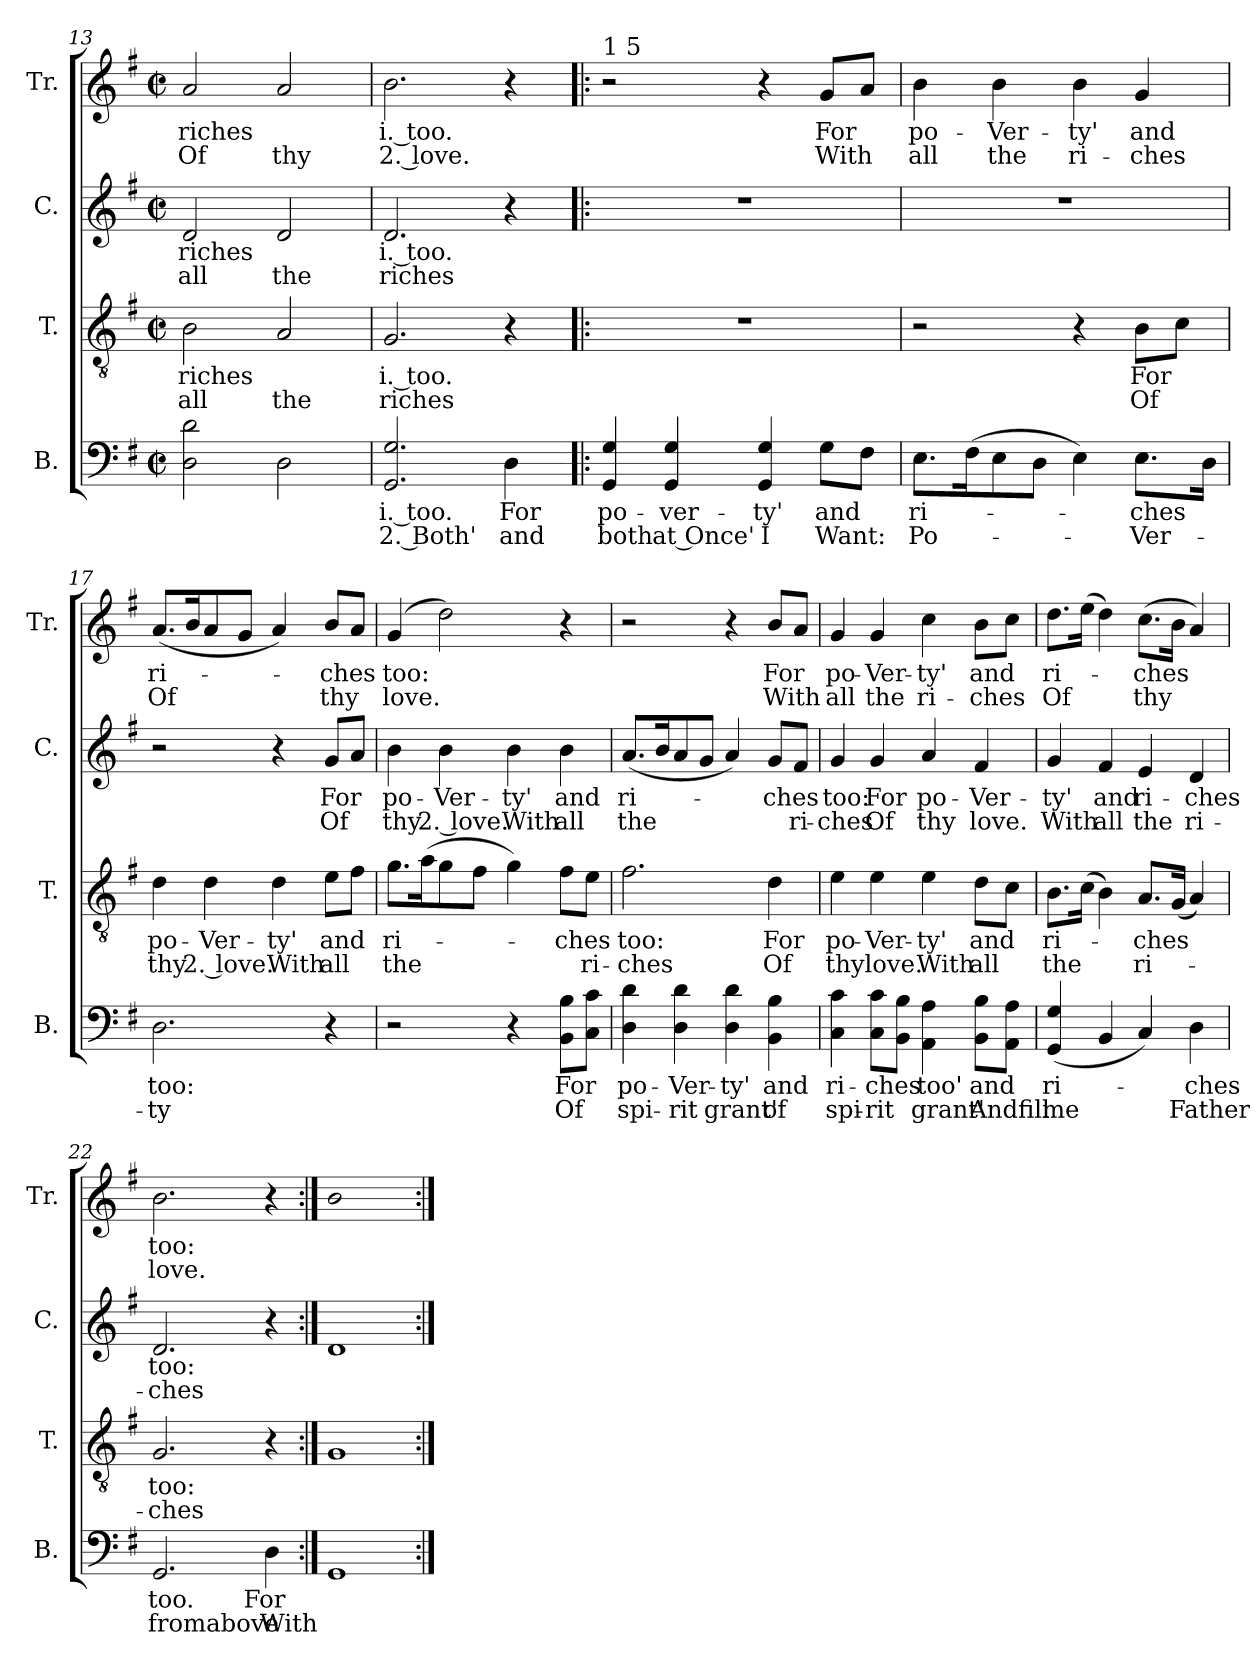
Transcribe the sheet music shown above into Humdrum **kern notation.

**kern	**text	**text	**kern	**text	**text	**kern	**text	**text	**kern	**text	**text
*part4	*part4	*part4	*part3	*part3	*part3	*part2	*part2	*part2	*part1	*part1	*part1
*staff4	*staff4	*staff4	*staff3	*staff3	*staff3	*staff2	*staff2	*staff2	*staff1	*staff1	*staff1
*I"B.	*	*	*I"T.	*	*	*I"C.	*	*	*I"Tr.	*	*
*I'B.	*	*	*I'T.	*	*	*I'C.	*	*	*I'Tr.	*	*
*clefF4	*	*	*clefGv2	*	*	*clefG2	*	*	*clefG2	*	*
*k[f#]	*	*	*k[f#]	*	*	*k[f#]	*	*	*k[f#]	*	*
*G:	*	*	*G:	*	*	*G:	*	*	*G:	*	*
*M2/2	*	*	*M2/2	*	*	*M2/2	*	*	*M2/2	*	*
*met(c|)	*	*	*met(c|)	*	*	*met(c|)	*	*	*met(c|)	*	*
=13	=13	=13	=13	=13	=13	=13	=13	=13	=13	=13	=13
!	!	!	!LO:N:head=open	!LO:LY:b	!LO:LY:b	!	!LO:LY:b	!LO:LY:b	!	!LO:LY:b	!LO:LY:b
2D\ 2d\	.	.	2B\	riches	all	2d/	riches	all	2a/	riches	Of
!	!	!	!	!	!LO:LY:b	!	!	!LO:LY:b	!	!	!LO:LY:b
2D\	.	.	2A/	.	the	2d/	.	the	2a/	.	thy
!!LO:LB:g=z
=14	=14	=14	=14	=14	=14	=14	=14	=14	=14	=14	=14
!	!LO:LY:b:rj	!LO:LY:b:rj	!	!LO:LY:b:rj	!LO:LY:b:rj	!	!LO:LY:b:rj	!LO:LY:b:rj	!LO:N:head=open	!LO:LY:b:rj	!LO:LY:b:rj
2.GG/ 2.G/	i. too.	2. Both'	2.G/	i. too.	riches	2.d/	i. too.	riches	2.b\	i. too.	2. love.
!	!LO:LY:b	!LO:LY:b	!	!	!	!	!	!	!	!	!
4D\	For	and	4r	.	.	4r	.	.	4r	.	.
=15!|:	=15!|:	=15!|:	=15!|:	=15!|:	=15!|:	=15!|:	=15!|:	=15!|:	=15!|:	=15!|:	=15!|:
!	!	!	!	!	!	!	!	!	!LO:TX:a:t=1 5	!	!
!LO:N:n=1:head=solid	!	!	!	!	!	!	!	!	!	!	!
!LO:N:n=2:head=solid	!LO:LY:b	!LO:LY:b	!	!	!	!	!	!	!	!	!
4GG/ 4G/	po-	both	1r	.	.	1r	.	.	2r	.	.
!LO:N:n=1:head=solid	!	!	!	!	!	!	!	!	!	!	!
!LO:N:n=2:head=solid	!LO:LY:b	!LO:LY:b	!	!	!	!	!	!	!	!	!
4GG/ 4G/	-ver-	at Once'	.	.	.	.	.	.	.	.	.
!LO:N:n=1:head=solid	!	!	!	!	!	!	!	!	!	!	!
!LO:N:n=2:head=solid	!LO:LY:b:rj	!LO:LY:b:rj	!	!	!	!	!	!	!	!	!
4GG/ 4G/	-ty'	I	.	.	.	.	.	.	4r	.	.
!LO:N:head=solid	!LO:LY:b	!LO:LY:b	!	!	!	!	!	!	!LO:N:head=solid	!LO:LY:b	!LO:LY:b
8G\L	and	Want:	.	.	.	.	.	.	8g/L	For	With
!LO:N:head=solid	!	!	!	!	!	!	!	!	!	!	!
8F#\J	.	.	.	.	.	.	.	.	8a/J	.	.
=16	=16	=16	=16	=16	=16	=16	=16	=16	=16	=16	=16
!LO:N:head=solid	!LO:LY:b	!LO:LY:b	!	!	!	!	!	!	!LO:N:head=solid	!LO:LY:b	!LO:LY:b
8.E\L	ri-	Po-	2r	.	.	1r	.	.	4b\	po-	all
!LO:N:head=solid	!	!	!	!	!	!	!	!	!	!	!
(>16F#\k	.	.	.	.	.	.	.	.	.	.	.
!LO:N:head=solid	!	!	!	!	!	!	!	!	!LO:N:head=solid	!LO:LY:b	!LO:LY:b
8E\	.	.	.	.	.	.	.	.	4b\	-Ver-	the
8D\J	.	.	.	.	.	.	.	.	.	.	.
!LO:N:head=solid	!	!	!	!	!	!	!	!	!LO:N:head=solid	!LO:LY:b	!LO:LY:b
4E\)	.	.	4r	.	.	.	.	.	4b\	-ty'	ri-
!LO:N:head=solid	!LO:LY:b	!LO:LY:b	!LO:N:head=solid	!LO:LY:b	!LO:LY:b	!	!	!	!LO:N:head=solid	!LO:LY:b	!LO:LY:b
8.E\L	-ches	-Ver-	8B\L	For	Of	.	.	.	4g/	and	-ches
!	!	!	!LO:N:head=solid	!	!	!	!	!	!	!	!
.	.	.	8c\J	.	.	.	.	.	.	.	.
16D\Jk	.	.	.	.	.	.	.	.	.	.	.
=17	=17	=17	=17	=17	=17	=17	=17	=17	=17	=17	=17
!	!LO:LY:b	!LO:LY:b	!	!LO:LY:b	!LO:LY:b	!	!	!	!	!LO:LY:b:rj	!LO:LY:b:rj
2.D\	too:	-ty	4d\	po-	thy	2r	.	.	(<8.a/L	ri-	Of
!	!	!	!	!	!	!	!	!	!LO:N:head=solid	!	!
.	.	.	.	.	.	.	.	.	16b/k	.	.
!	!	!	!	!LO:LY:b	!LO:LY:b	!	!	!	!	!	!
.	.	.	4d\	-Ver-	2. love.	.	.	.	8a/	.	.
!	!	!	!	!	!	!	!	!	!LO:N:head=solid	!	!
.	.	.	.	.	.	.	.	.	8g/J	.	.
!	!	!	!	!LO:LY:b	!LO:LY:b	!	!	!	!	!	!
.	.	.	4d\	-ty'	With	4r	.	.	4a/)	.	.
!	!	!	!LO:N:head=solid	!LO:LY:b	!LO:LY:b	!LO:N:head=solid	!LO:LY:b	!LO:LY:b	!LO:N:head=solid	!LO:LY:b	!LO:LY:b
4r	.	.	8e\L	and	all	8g/L	For	Of	8b/L	-ches	thy
!	!	!	!LO:N:head=solid	!	!	!	!	!	!	!	!
.	.	.	8f#\J	.	.	8a/J	.	.	8a/J	.	.
=18	=18	=18	=18	=18	=18	=18	=18	=18	=18	=18	=18
!	!	!	!LO:N:head=solid	!LO:LY:b	!LO:LY:b	!LO:N:head=solid	!LO:LY:b:rj	!LO:LY:b:rj	!LO:N:head=solid	!LO:LY:b	!LO:LY:b
2r	.	.	8.g\L	ri-	the	4b\	po-	thy	(4g/	too:	love.
.	.	.	(>16a\k	.	.	.	.	.	.	.	.
!	!	!	!LO:N:head=solid	!	!	!LO:N:head=solid	!LO:LY:b	!LO:LY:b	!	!	!
.	.	.	8g\	.	.	4b\	-Ver-	2. love.	2dd\)	.	.
!	!	!	!LO:N:head=solid	!	!	!	!	!	!	!	!
.	.	.	8f#\J	.	.	.	.	.	.	.	.
!	!	!	!LO:N:head=solid	!	!	!LO:N:head=solid	!LO:LY:b:rj	!LO:LY:b:rj	!	!	!
4r	.	.	4g\)	.	.	4b\	-ty'	With	.	.	.
!LO:N:n=1:head=solid	!	!	!	!	!	!	!	!	!	!	!
!LO:N:n=2:head=solid	!LO:LY:b	!LO:LY:b	!LO:N:head=solid	!LO:LY:b	!	!LO:N:head=solid	!LO:LY:b	!LO:LY:b	!	!	!
8BB\ 8B\L	For	Of	8f#\L	-ches	.	4b\	and	all	4r	.	.
!LO:N:n=1:head=solid	!	!	!	!	!	!	!	!	!	!	!
!LO:N:n=2:head=solid	!	!	!LO:N:head=solid	!	!LO:LY:b:rj	!	!	!	!	!	!
8C\ 8c\J	.	.	8e\J	.	ri-	.	.	.	.	.	.
=19	=19	=19	=19	=19	=19	=19	=19	=19	=19	=19	=19
!	!LO:LY:b	!LO:LY:b	!LO:N:head=open	!LO:LY:b	!LO:LY:b	!	!LO:LY:b	!LO:LY:b	!	!	!
4D\ 4d\	po-	spi-	2.f#\	too:	-ches	(<8.a/L	ri-	the	2r	.	.
!	!	!	!	!	!	!LO:N:head=solid	!	!	!	!	!
.	.	.	.	.	.	16b/k	.	.	.	.	.
!	!LO:LY:b	!LO:LY:b	!	!	!	!	!	!	!	!	!
4D\ 4d\	-Ver-	-rit	.	.	.	8a/	.	.	.	.	.
!	!	!	!	!	!	!LO:N:head=solid	!	!	!	!	!
.	.	.	.	.	.	8g/J	.	.	.	.	.
!	!LO:LY:b:rj	!LO:LY:b:rj	!	!	!	!	!	!	!	!	!
4D\ 4d\	-ty'	grant'	.	.	.	4a/)	.	.	4r	.	.
!LO:N:n=1:head=solid	!	!	!	!	!	!	!	!	!	!	!
!LO:N:n=2:head=solid	!LO:LY:b	!LO:LY:b	!	!LO:LY:b	!LO:LY:b	!LO:N:head=solid	!LO:LY:b	!	!LO:N:head=solid	!LO:LY:b	!LO:LY:b
4BB\ 4B\	and	of	4d\	For	Of	8g/L	-ches	.	8b/L	For	With
!	!	!	!	!	!	!LO:N:head=solid	!	!LO:LY:b:rj	!	!	!
.	.	.	.	.	.	8f#/J	.	ri-	8a/J	.	.
=20	=20	=20	=20	=20	=20	=20	=20	=20	=20	=20	=20
!LO:N:n=1:head=solid	!	!	!	!	!	!	!	!	!	!	!
!LO:N:n=2:head=solid	!LO:LY:b:rj	!LO:LY:b:rj	!LO:N:head=solid	!LO:LY:b	!LO:LY:b	!LO:N:head=solid	!LO:LY:b	!LO:LY:b	!LO:N:head=solid	!LO:LY:b	!LO:LY:b
4C\ 4c\	ri-	spi-	4e\	po-	thy	4g/	too:	-ches	4g/	po-	all
!LO:N:n=1:head=solid	!	!	!	!	!	!	!	!	!	!	!
!LO:N:n=2:head=solid	!LO:LY:b	!LO:LY:b	!LO:N:head=solid	!LO:LY:b	!LO:LY:b	!LO:N:head=solid	!LO:LY:b	!LO:LY:b	!LO:N:head=solid	!LO:LY:b	!LO:LY:b
8C\ 8c\L	-ches	-rit	4e\	-Ver-	love.	4g/	For	Of	4g/	-Ver-	the
!LO:N:n=1:head=solid	!	!	!	!	!	!	!	!	!	!	!
!LO:N:n=2:head=solid	!	!	!	!	!	!	!	!	!	!	!
8BB\ 8B\J	.	.	.	.	.	.	.	.	.	.	.
!	!LO:LY:b	!LO:LY:b	!LO:N:head=solid	!LO:LY:b	!LO:LY:b	!	!LO:LY:b	!LO:LY:b	!LO:N:head=solid	!LO:LY:b:rj	!LO:LY:b:rj
4AA\ 4A\	too'	grant'	4e\	-ty'	With	4a/	po-	thy	4cc\	-ty'	ri-
!LO:N:n=1:head=solid	!	!	!	!	!	!	!	!	!	!	!
!LO:N:n=2:head=solid	!LO:LY:b	!LO:LY:b	!	!LO:LY:b	!LO:LY:b	!LO:N:head=solid	!LO:LY:b	!LO:LY:b	!LO:N:head=solid	!LO:LY:b	!LO:LY:b
8BB\ 8B\L	and	Andfill	8d\L	and	all	4f#/	-Ver-	love.	8b\L	and	-ches
!	!	!	!LO:N:head=solid	!	!	!	!	!	!LO:N:head=solid	!	!
8AA\ 8A\J	.	.	8c\J	.	.	.	.	.	8cc\J	.	.
=21	=21	=21	=21	=21	=21	=21	=21	=21	=21	=21	=21
!LO:N:n=1:head=solid	!	!	!	!	!	!	!	!	!	!	!
!LO:N:n=2:head=solid	!LO:LY:b	!LO:LY:b	!LO:N:head=solid	!LO:LY:b	!LO:LY:b	!LO:N:head=solid	!LO:LY:b	!LO:LY:b	!	!LO:LY:b:rj	!LO:LY:b:rj
(<4GG/ 4G/	ri-	me	8.B\L	ri-	the	4g/	-ty'	With	8.dd\L	ri-	Of
!	!	!	!LO:N:head=solid	!	!	!	!	!	!LO:N:head=solid	!	!
.	.	.	(>16c\Jk	.	.	.	.	.	(>16ee\Jk	.	.
!LO:N:head=solid	!	!	!LO:N:head=solid	!	!	!LO:N:head=solid	!LO:LY:b	!LO:LY:b	!	!	!
4BB/	.	.	4B\)	.	.	4f#/	and	all	4dd\)	.	.
!LO:N:head=solid	!	!	!	!LO:LY:b	!LO:LY:b	!LO:N:head=solid	!LO:LY:b	!LO:LY:b	!LO:N:head=solid	!LO:LY:b	!LO:LY:b
4C/)	.	.	8.A/L	-ches	ri-	4e/	ri-	the	(>8.cc\L	-ches	thy
!	!	!	!LO:N:head=solid	!	!	!	!	!	!LO:N:head=solid	!	!
.	.	.	(<16G/Jk	.	.	.	.	.	16b\Jk	.	.
!	!LO:LY:b	!LO:LY:b	!	!	!	!	!LO:LY:b	!LO:LY:b	!	!	!
4D\	-ches	Father	4A/)	.	.	4d/	-ches	ri-	4a/)	.	.
=22	=22	=22	=22	=22	=22	=22	=22	=22	=22	=22	=22
!	!LO:LY:b	!LO:LY:b	!	!LO:LY:b	!LO:LY:b	!	!LO:LY:b	!LO:LY:b	!LO:N:head=open	!LO:LY:b	!LO:LY:b
2.GG/	too.	fromabove	2.G/	too:	-ches	2.d/	too:	-ches	2.b\	too:	love.
!	!LO:LY:b	!LO:LY:b	!	!	!	!	!	!	!	!	!
4D\	For	With	4r	.	.	4r	.	.	4r	.	.
=23:|!	=23:|!	=23:|!	=23:|!	=23:|!	=23:|!	=23:|!	=23:|!	=23:|!	=23:|!	=23:|!	=23:|!
!	!	!	!	!	!	!	!	!	!LO:N:head=open	!	!
1GG	.	.	1G	.	.	1d	.	.	1b	.	.
=:|!	=:|!	=:|!	=:|!	=:|!	=:|!	=:|!	=:|!	=:|!	=:|!	=:|!	=:|!
*-	*-	*-	*-	*-	*-	*-	*-	*-	*-	*-	*-
